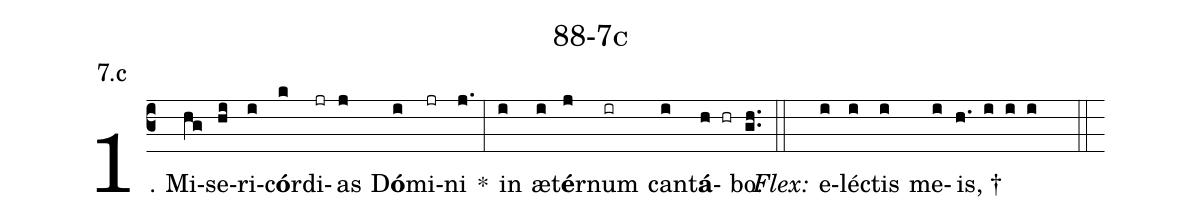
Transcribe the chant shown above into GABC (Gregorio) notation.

name: 88-7c;
annotation: 7.c;
%%
(c3)1. Mi(hg)se(hi)ri(i)c<b>ó</b>r(k)di(jr)as(j) D<b>ó</b>(i)mi(jr)ni(j.) *(:) in(i) æ(i)t<b>é</b>r(j)num(ir) can(i)t<b>á</b>(h hr)bo.(gh..) (::)
<i>Flex:</i>()  e(i)léc(i)tis(i) me(i)is, †(h. i i i  ::)
